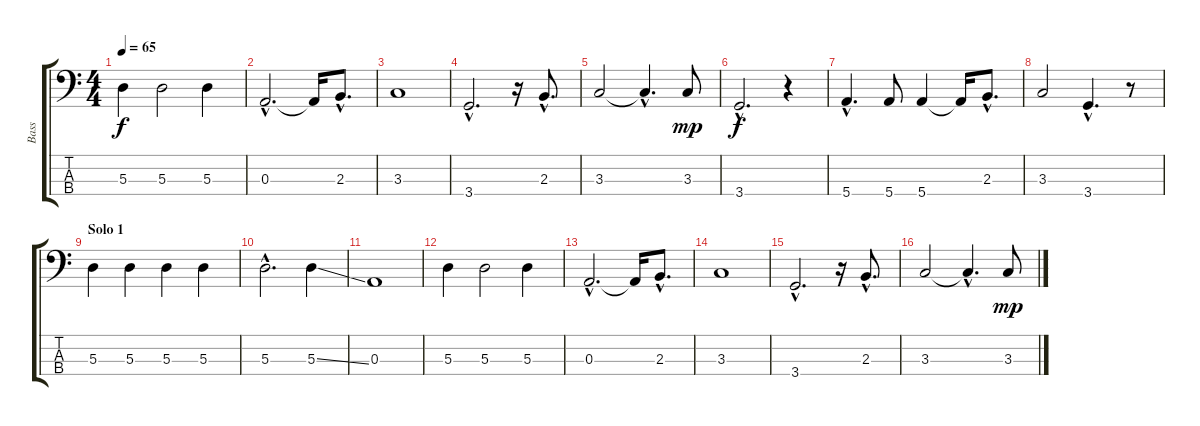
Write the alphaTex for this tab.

\track ("Bass" "Bass") {instrument electricbassfinger}
\staff {score tabs}
\tuning (G2 D2 A1 E1) {hide}
\ts (4 4)
\tempo 65
\clef f4
\ks c
5.3.4{dy f} 5.3.2 5.3.4 |
0.3{hac}.2{d} 0.3{t}.16 2.3{hac}.8{d} |
3.3.1 |
3.4{hac}.2{d} r.16 2.3{hac}.8{d} |
3.3.2 3.3{hac t}.4{d} 3.3.8{dy mp} |
3.4{hac}.2{d dy f} r.4 |
5.4{hac}.4{d} 5.4.8 5.4.4 5.4{t}.16 2.3{hac}.8{d} |
3.3.2 3.4{hac}.4{d} r.8 |
\section ("" "Solo 1")
5.3.4 5.3.4 5.3.4 5.3.4 |
5.3{hac}.2{d} 5.3{ss}.4 |
0.3.1 |
5.3.4 5.3.2 5.3.4 |
0.3{hac}.2{d} 0.3{t}.16 2.3{hac}.8{d} |
3.3.1 |
3.4{hac}.2{d} r.16 2.3{hac}.8{d} |
3.3.2 3.3{hac t}.4{d} 3.3.8{dy mp}
